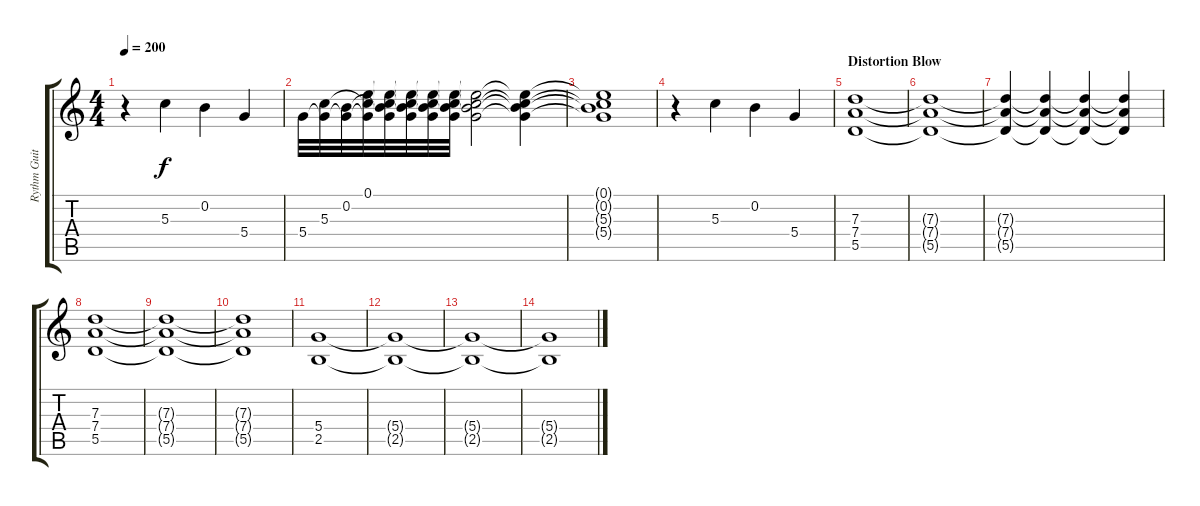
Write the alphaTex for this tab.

\track ("Rythm Guitars" "Rythm Guit") {instrument distortionguitar}
\staff {score tabs}
\tuning (E4 B3 G3 D3 A2 E2) {hide}
\ts (4 4)
\tempo 200
\clef g2
\ks c
r.4{dy f} 5.3.4 0.2.4 5.4.4 |
5.4.32 (5.3 5.4{t}).32 (0.2 5.4{t}).32 (0.1 5.3{t} 5.4{t}).32 (0.1{t} 0.2{t} 5.3{t} 5.4{t}).32 (0.1{t} 0.2{t} 5.3{t} 5.4{t}).32 (0.1{t} 0.2{t} 5.3{t} 5.4{t}).32 (0.1{t} 0.2{t} 5.3{t} 5.4{t}).32 (0.1{t} 0.2{t} 5.3{t} 5.4{t}).2 (0.1{t} 0.2{t} 5.3{t} 5.4{t}).4 |
(0.1{t} 0.2{t} 5.3{t} 5.4{t}).1 |
r.4 5.3.4 0.2.4 5.4.4 |
\section ("" "Distortion Blow")
(7.3 7.4 5.5).1{volume 10 instrument distortionguitar} |
(7.3{t} 7.4{t} 5.5{t}).1 |
(7.3{t} 7.4{t} 5.5{t}).4 (7.3{t} 7.4{t} 5.5{t}).4 (7.3{t} 7.4{t} 5.5{t}).4 (7.3{t} 7.4{t} 5.5{t}).4 |
(7.3 7.4 5.5).1 |
(7.3{t} 7.4{t} 5.5{t}).1 |
(7.3{t} 7.4{t} 5.5{t}).1 |
(5.4 2.5).1{volume 0} |
(5.4{t} 2.5{t}).1 |
(5.4{t} 2.5{t}).1 |
(5.4{t} 2.5{t}).1
